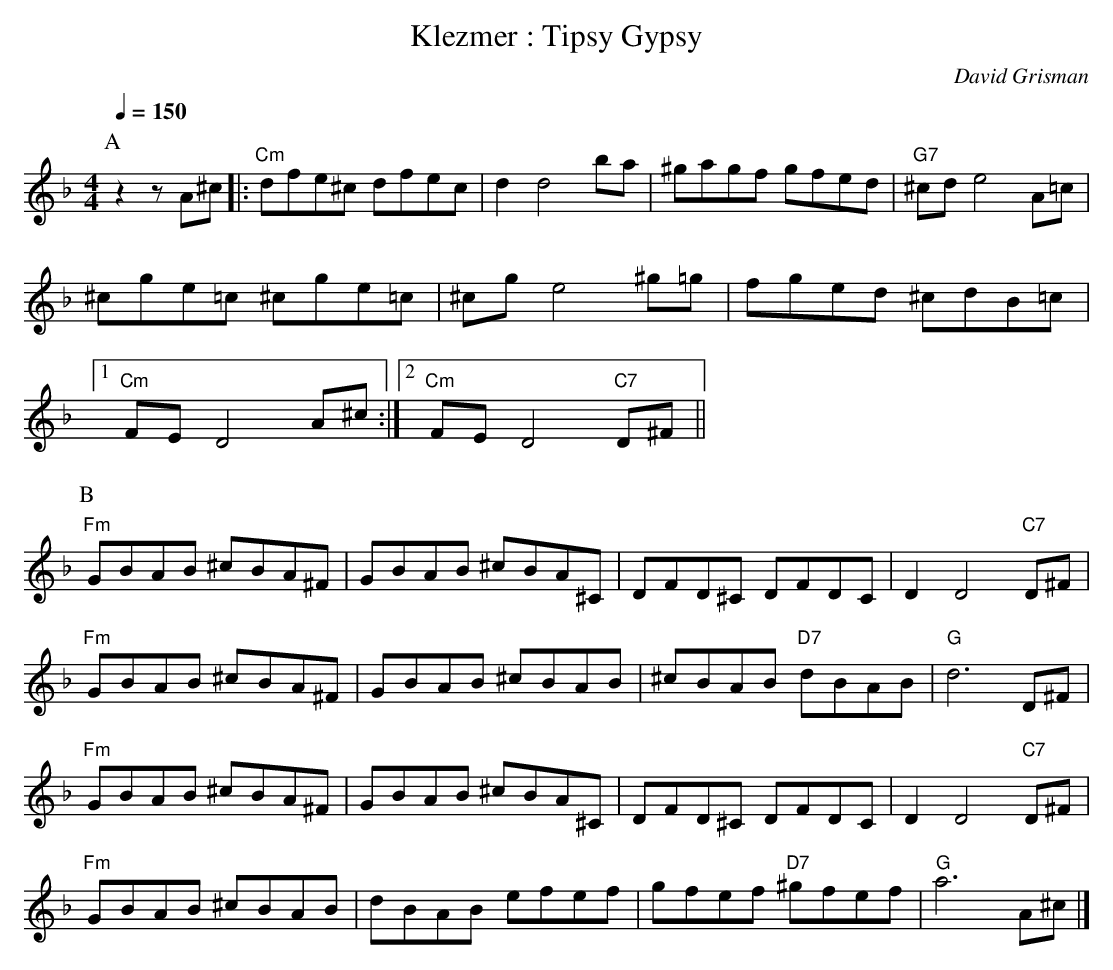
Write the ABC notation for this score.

X:1
T:Klezmer : Tipsy Gypsy
C:David Grisman
M:4/4
L:1/8
Q:1/4=150
K:Dm
P:A
z2 z A^c |: "Cm"dfe^c dfec | d2 d4 ba | ^gagf gfed | "G7"^cd e4 A=c |
^cge=c ^cge=c | ^cg e4 ^g=g | fged ^cdB=c |1
"Cm"FE D4 A^c :|2 "Cm"FE D4 "C7"D^F ||
%%vskip 1
P:B
"Fm"GBAB ^cBA^F | GBAB ^cBA^C | DFD^C DFDC | D2 D4 "C7"D^F |
"Fm"GBAB ^cBA^F | GBAB ^cBAB | ^cBAB "D7"dBAB | "G"d6 D^F |
"Fm"GBAB ^cBA^F | GBAB ^cBA^C | DFD^C DFDC | D2 D4 "C7"D^F |
"Fm"GBAB ^cBAB | dBAB efef | gfef "D7"^gfef | "G"a6 A^c |]
